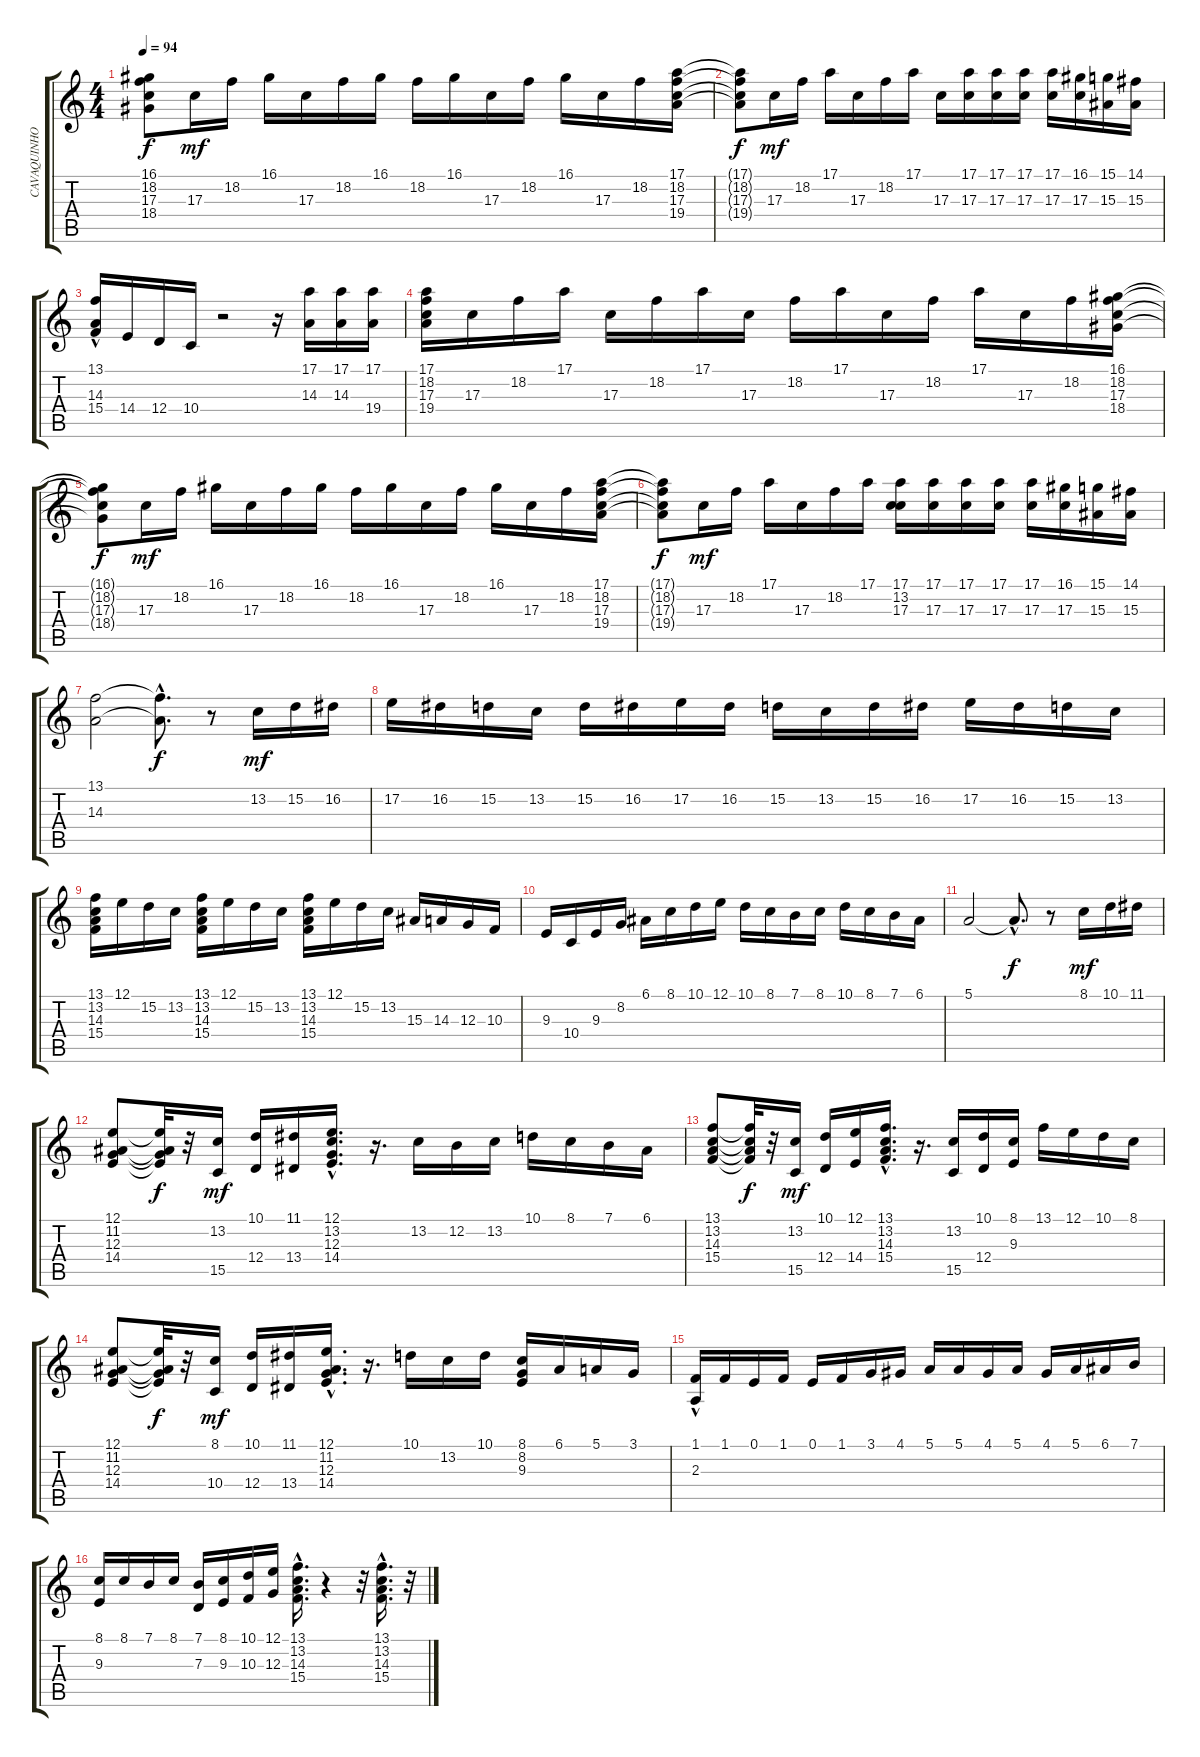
\track ("CAVAQUINHO" "CAVAQUINHO") {instrument lead1square}
\staff {score tabs}
\tuning (E4 B3 G3 D3 A2 E2) {hide}
\ts (4 4)
\tempo 94
\clef g2
\ks c
(16.1{t} 18.2{t} 17.3{t} 18.4{t}).8{dy f} 17.3.16{dy mf} 18.2.16 16.1.16 17.3.16 18.2.16 16.1.16 18.2.16 16.1.16 17.3.16 18.2.16 16.1.16 17.3.16 18.2.16 (17.1 18.2 17.3 19.4).16 |
(17.1{t} 18.2{t} 17.3{t} 19.4{t}).8{dy f} 17.3.16{dy mf} 18.2.16 17.1.16 17.3.16 18.2.16 17.1.16 17.3.16 (17.1 17.3).16 (17.1 17.3).16 (17.1 17.3).16 (17.1 17.3).16 (16.1 17.3).16 (15.1 15.3).16 (14.1 15.3).16 |
(13.1{hac} 14.3{hac} 15.4).16 14.4.16 12.4.16 10.4.16 r.2 r.16 (17.1 14.3).16 (17.1 14.3).16 (17.1 19.4).16 |
(17.1 18.2 17.3 19.4).16 17.3.16 18.2.16 17.1.16 17.3.16 18.2.16 17.1.16 17.3.16 18.2.16 17.1.16 17.3.16 18.2.16 17.1.16 17.3.16 18.2.16 (16.1 18.2 17.3 18.4).16 |
(16.1{t} 18.2{t} 17.3{t} 18.4{t}).8{dy f} 17.3.16{dy mf} 18.2.16 16.1.16 17.3.16 18.2.16 16.1.16 18.2.16 16.1.16 17.3.16 18.2.16 16.1.16 17.3.16 18.2.16 (17.1 18.2 17.3 19.4).16 |
(17.1{t} 18.2{t} 17.3{t} 19.4{t}).8{dy f} 17.3.16{dy mf} 18.2.16 17.1.16 17.3.16 18.2.16 17.1.16 (17.1 13.2 17.3).16 (17.1 17.3).16 (17.1 17.3).16 (17.1 17.3).16 (17.1 17.3).16 (16.1 17.3).16 (15.1 15.3).16 (14.1 15.3).16 |
(13.1 14.3).2 (13.1{hac t} 14.3{hac t}).8{d dy f} r.8 13.2.16{dy mf} 15.2.16 16.2.16 |
17.2.16 16.2.16 15.2.16 13.2.16 15.2.16 16.2.16 17.2.16 16.2.16 15.2.16 13.2.16 15.2.16 16.2.16 17.2.16 16.2.16 15.2.16 13.2.16 |
(13.1 13.2 14.3 15.4).16 12.1.16 15.2.16 13.2.16 (13.1 13.2 14.3 15.4).16 12.1.16 15.2.16 13.2.16 (13.1 13.2 14.3 15.4).16 12.1.16 15.2.16 13.2.16 15.3.16 14.3.16 12.3.16 10.3.16 |
9.3.16 10.4.16 9.3.16 8.2.16 6.1.16 8.1.16 10.1.16 12.1.16 10.1.16 8.1.16 7.1.16 8.1.16 10.1.16 8.1.16 7.1.16 6.1.16 |
5.1.2 5.1{hac t}.8{d dy f} r.8 8.1.16{dy mf} 10.1.16 11.1.16 |
(12.1 11.2 12.3 14.4).8 (12.1{t} 11.2{t} 12.3{t} 14.4{t}).32{dy f} r.32 (13.2 15.5).16{dy mf} (10.1 12.4).16 (11.1 13.4).16 (12.1{hac} 13.2{hac} 12.3{hac} 14.4{hac}).16{d} r.16{d} 13.2.16 12.2.16 13.2.16 10.1.16 8.1.16 7.1.16 6.1.16 |
(13.1 13.2 14.3 15.4).8 (13.1{t} 13.2{t} 14.3{t} 15.4{t}).32{dy f} r.32 (13.2 15.5).16{dy mf} (10.1 12.4).16 (12.1 14.4).16 (13.1{hac} 13.2{hac} 14.3{hac} 15.4{hac}).16{d} r.16{d} (13.2 15.5).16 (10.1 12.4).16 (8.1 9.3).16 13.1.16 12.1.16 10.1.16 8.1.16 |
(12.1 11.2 12.3 14.4).8 (12.1{t} 11.2{t} 12.3{t} 14.4{t}).32{dy f} r.32 (8.1 10.4).16{dy mf} (10.1 12.4).16 (11.1 13.4).16 (12.1{hac} 11.2{hac} 12.3{hac} 14.4{hac}).16{d} r.16{d} 10.1.16 13.2.16 10.1.16 (8.1 8.2 9.3).16 6.1.16 5.1.16 3.1.16 |
(1.1 2.3{hac}).16 1.1.16 0.1.16 1.1.16 0.1.16 1.1.16 3.1.16 4.1.16 5.1.16 5.1.16 4.1.16 5.1.16 4.1.16 5.1.16 6.1.16 7.1.16 |
(8.1 9.3).16 8.1.16 7.1.16 8.1.16 (7.1 7.3).16 (8.1 9.3).16 (10.1 10.3).16 (12.1 12.3).16 (13.1{hac} 13.2{hac} 14.3{hac} 15.4{hac}).16{d} r.4 r.32 (13.1{hac} 13.2{hac} 14.3{hac} 15.4{hac}).16{d} r.32
